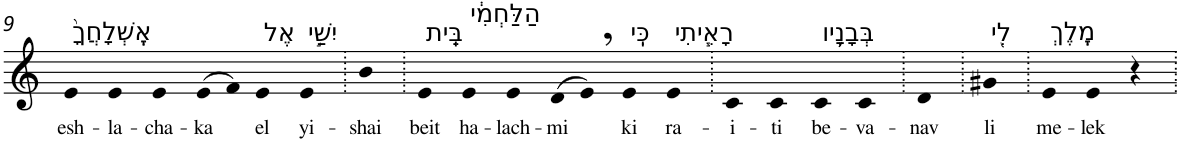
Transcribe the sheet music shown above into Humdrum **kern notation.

**kern	**text
*part1	*part1
*staff1	*staff1
*I"Piano	*
*I'Pno	*
!!LO:PB:g=z
*clefG2	*
*k[]	*
=9	=9
!LO:TX:a:t=אֶֽשְׁלָחֲךָ֙	!
!	!LO:LY:b
4e	esh-
!	!LO:LY:b
4e	-la-
!	!LO:LY:b
4e	-cha-
!	!LO:LY:b
(>8e	-ka
8f)	.
!LO:TX:a:t=אֶל	!
!	!LO:LY:b
4e	el
!LO:TX:a:t=יִשַׁ֣י	!
!	!LO:LY:b
4e	yi-
=10.	=10.
!	!LO:LY:b
4b	-shai
=11.	=11.
!LO:TX:a:t=בֵּֽית	!
!	!LO:LY:b
4e	beit
!LO:TX:a:t=הַלַּחְמִ֔י	!
!	!LO:LY:b
4e	ha-
!	!LO:LY:b
4e	-lach-
!	!LO:LY:b
(>8d	-mi
8e,)	.
!LO:TX:a:t=כִּֽי	!
!	!LO:LY:b
4e	ki
!LO:TX:a:t=רָאִ֧יתִי	!
!	!LO:LY:b
4e	ra-
=12.	=12.
!	!LO:LY:b
4c	-i-
!	!LO:LY:b
4c	-ti
!LO:TX:a:t=בְּבָנָ֛יו	!
!	!LO:LY:b
4c	be-
!	!LO:LY:b
4c	-va-
=13.	=13.
!	!LO:LY:b
4d	-nav
=14.	=14.
!LO:TX:a:t=לִ֖י	!
!	!LO:LY:b
4g#X	li
=15.	=15.
!LO:TX:a:t=מֶֽלֶךְ	!
!	!LO:LY:b
4e	me-
!	!LO:LY:b
4e	-lek
4r	.
=.	=.
*-	*-
